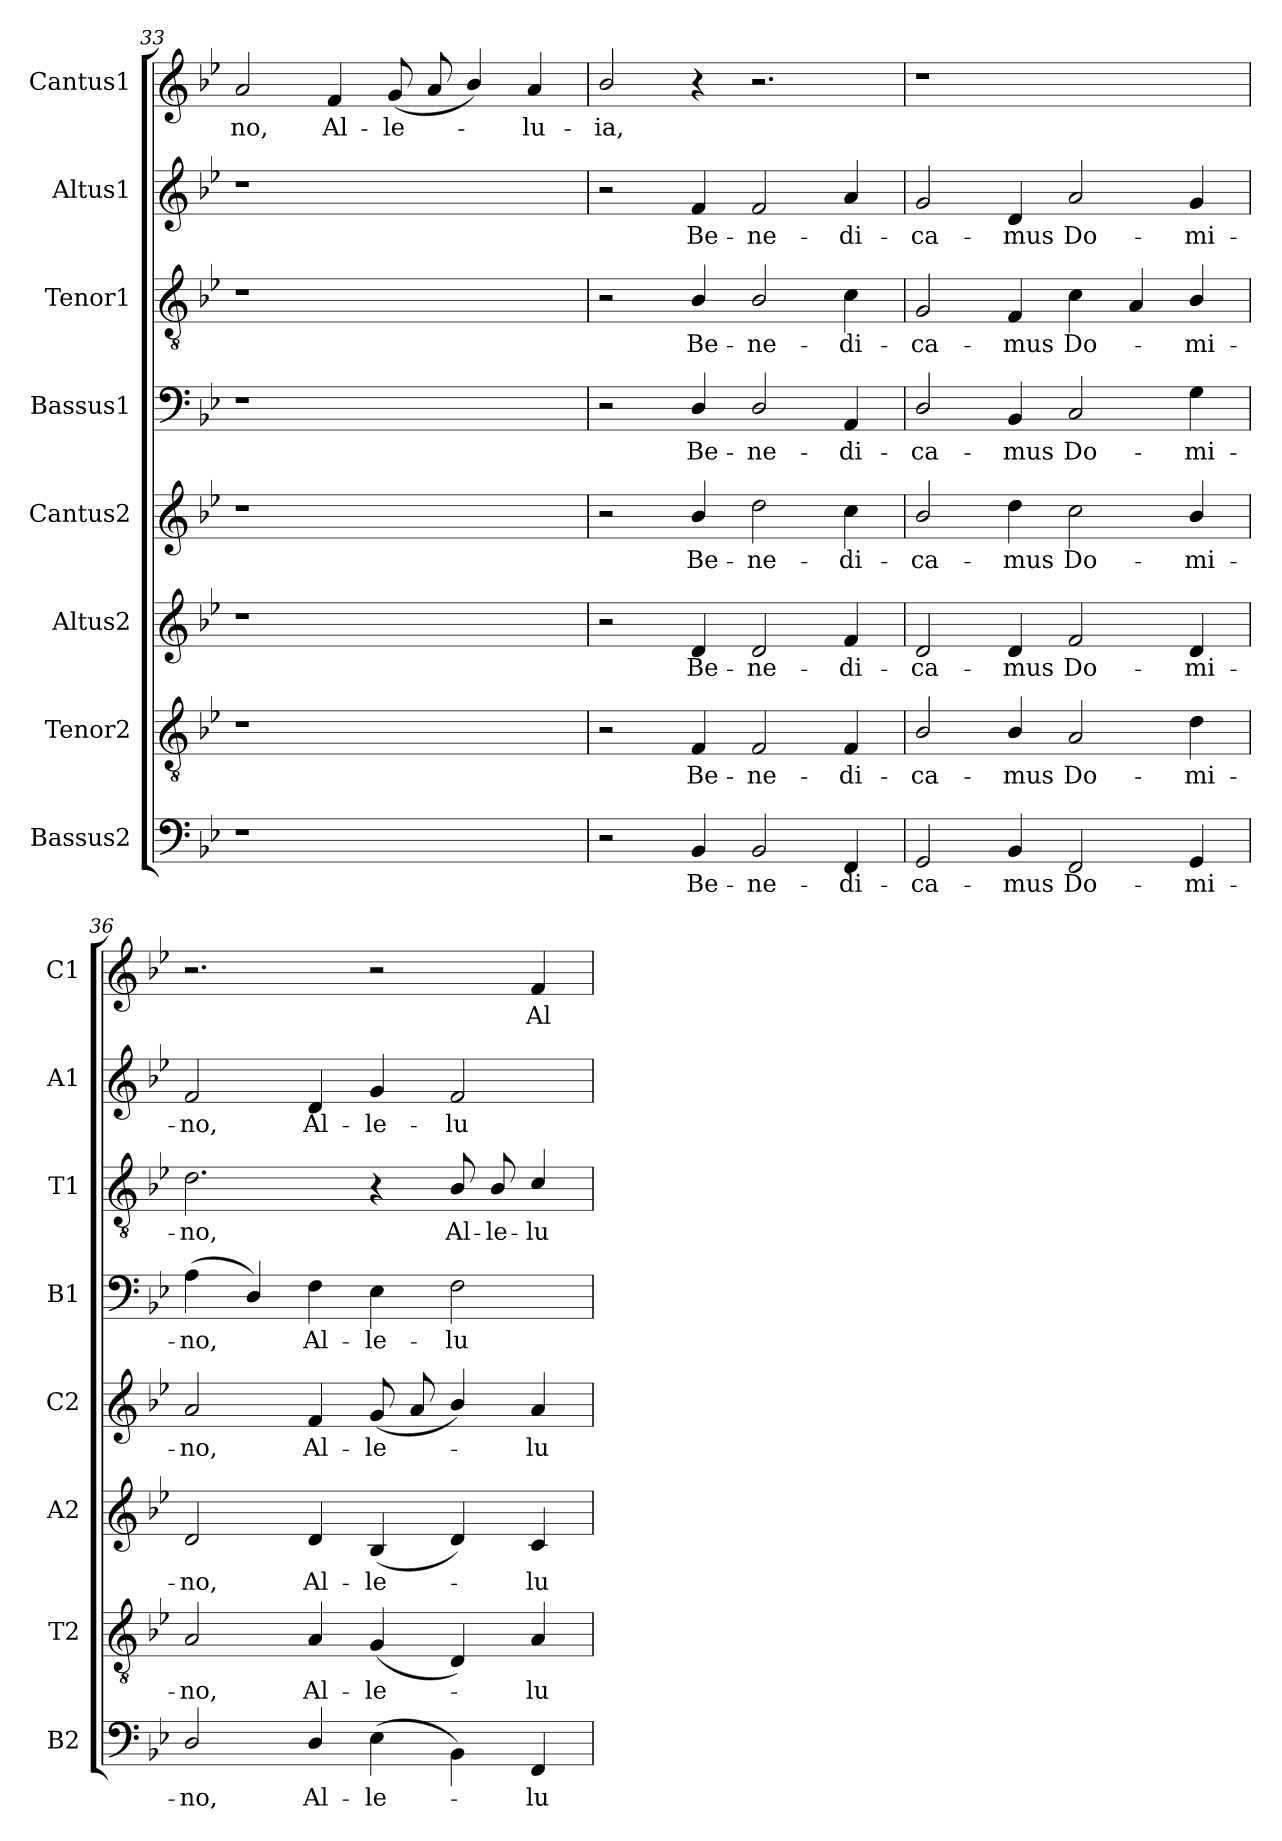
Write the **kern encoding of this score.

**kern	**text	**kern	**text	**kern	**text	**kern	**text	**kern	**text	**kern	**text	**kern	**text	**kern	**text
*part8	*part8	*part7	*part7	*part6	*part6	*part5	*part5	*part4	*part4	*part3	*part3	*part2	*part2	*part1	*part1
*staff8	*staff8	*staff7	*staff7	*staff6	*staff6	*staff5	*staff5	*staff4	*staff4	*staff3	*staff3	*staff2	*staff2	*staff1	*staff1
*I"Bassus2	*	*I"Tenor2	*	*I"Altus2	*	*I"Cantus2	*	*I"Bassus1	*	*I"Tenor1	*	*I"Altus1	*	*I"Cantus1	*
*I'B2	*	*I'T2	*	*I'A2	*	*I'C2	*	*I'B1	*	*I'T1	*	*I'A1	*	*I'C1	*
*clefF4	*	*clefGv2	*	*clefG2	*	*clefG2	*	*clefF4	*	*clefGv2	*	*clefG2	*	*clefG2	*
*	*	*ITrd7c12	*	*	*	*	*	*	*	*ITrd7c12	*	*	*	*	*
*k[b-e-]	*	*k[b-e-]	*	*k[b-e-]	*	*k[b-e-]	*	*k[b-e-]	*	*k[b-e-]	*	*k[b-e-]	*	*k[b-e-]	*
*B-:	*	*B-:	*	*B-:	*	*B-:	*	*B-:	*	*B-:	*	*B-:	*	*B-:	*
=33	=33	=33	=33	=33	=33	=33	=33	=33	=33	=33	=33	=33	=33	=33	=33
!LO:N:vis=1	!	!LO:N:vis=1	!	!LO:N:vis=1	!	!LO:N:vis=1	!	!LO:N:vis=1	!	!LO:N:vis=1	!	!LO:N:vis=1	!	!	!LO:LY:b
1r	.	1r	.	1r	.	1r	.	1r	.	1r	.	1r	.	2a/	-no,
!	!	!	!	!	!	!	!	!	!	!	!	!	!	!	!LO:LY:b
.	.	.	.	.	.	.	.	.	.	.	.	.	.	4f/	Al-
!	!	!	!	!	!	!	!	!	!	!	!	!	!	!	!LO:LY:b
.	.	.	.	.	.	.	.	.	.	.	.	.	.	(<8g/	-le-
.	.	.	.	.	.	.	.	.	.	.	.	.	.	8a/	.
2ryy	.	2ryy	.	2ryy	.	2ryy	.	2ryy	.	2ryy	.	2ryy	.	4b-/)	.
!	!	!	!	!	!	!	!	!	!	!	!	!	!	!	!LO:LY:b
.	.	.	.	.	.	.	.	.	.	.	.	.	.	4a/	-lu-
=34	=34	=34	=34	=34	=34	=34	=34	=34	=34	=34	=34	=34	=34	=34	=34
!	!	!	!	!	!	!	!	!	!	!	!	!	!	!	!LO:LY:b
2r	.	2r	.	2r	.	2r	.	2r	.	2r	.	2r	.	2b-/	-ia,
!	!LO:LY:b	!	!LO:LY:b	!	!LO:LY:b	!	!LO:LY:b	!	!LO:LY:b	!	!LO:LY:b	!	!LO:LY:b	!	!
4BB-/	Be-	4FF/	Be-	4d/	Be-	4b-/	Be-	4D/	Be-	4BB-/	Be-	4f/	Be-	4r	.
!	!LO:LY:b	!	!LO:LY:b	!	!LO:LY:b	!	!LO:LY:b	!	!LO:LY:b	!	!LO:LY:b	!	!LO:LY:b	!	!
2BB-/	-ne-	2FF/	-ne-	2d/	-ne-	2dd\	-ne-	2D/	-ne-	2BB-/	-ne-	2f/	-ne-	2.r	.
!	!LO:LY:b	!	!LO:LY:b	!	!LO:LY:b	!	!LO:LY:b	!	!LO:LY:b	!	!LO:LY:b	!	!LO:LY:b	!	!
4FF/	-di-	4FF/	-di-	4f/	-di-	4cc\	-di-	4AA/	-di-	4C\	-di-	4a/	-di-	.	.
=35	=35	=35	=35	=35	=35	=35	=35	=35	=35	=35	=35	=35	=35	=35	=35
!	!LO:LY:b	!	!LO:LY:b	!	!LO:LY:b	!	!LO:LY:b	!	!LO:LY:b	!	!LO:LY:b	!	!LO:LY:b	!LO:N:vis=1	!
2GG/	-ca-	2BB-/	-ca-	2d/	-ca-	2b-/	-ca-	2D/	-ca-	2GG/	-ca-	2g/	-ca-	1r	.
!	!LO:LY:b	!	!LO:LY:b	!	!LO:LY:b	!	!LO:LY:b	!	!LO:LY:b	!	!LO:LY:b	!	!LO:LY:b	!	!
4BB-/	-mus	4BB-/	-mus	4d/	-mus	4dd\	-mus	4BB-/	-mus	4FF/	-mus	4d/	-mus	.	.
!	!LO:LY:b	!	!LO:LY:b	!	!LO:LY:b	!	!LO:LY:b	!	!LO:LY:b	!	!LO:LY:b	!	!LO:LY:b	!	!
2FF/	Do-	2AA/	Do-	2f/	Do-	2cc\	Do-	2C/	Do-	4C\	Do-	2a/	Do-	.	.
.	.	.	.	.	.	.	.	.	.	4AA/	.	.	.	2ryy	.
!	!LO:LY:b	!	!LO:LY:b	!	!LO:LY:b	!	!LO:LY:b	!	!LO:LY:b	!	!LO:LY:b	!	!LO:LY:b	!	!
4GG/	-mi-	4D\	-mi-	4d/	-mi-	4b-/	-mi-	4G\	-mi-	4BB-/	-mi-	4g/	-mi-	.	.
!!LO:LB:g=z
=36	=36	=36	=36	=36	=36	=36	=36	=36	=36	=36	=36	=36	=36	=36	=36
!	!LO:LY:b	!	!LO:LY:b	!	!LO:LY:b	!	!LO:LY:b	!	!LO:LY:b	!	!LO:LY:b	!	!LO:LY:b	!	!
2D/	-no,	2AA/	-no,	2d/	-no,	2a/	-no,	(>4A\	-no,	2.D\	-no,	2f/	-no,	2.r	.
.	.	.	.	.	.	.	.	4D/)	.	.	.	.	.	.	.
!	!LO:LY:b	!	!LO:LY:b	!	!LO:LY:b	!	!LO:LY:b	!	!LO:LY:b	!	!	!	!LO:LY:b	!	!
4D/	Al-	4AA/	Al-	4d/	Al-	4f/	Al-	4F\	Al-	.	.	4d/	Al-	.	.
!	!LO:LY:b	!	!LO:LY:b	!	!LO:LY:b	!	!LO:LY:b	!	!LO:LY:b	!	!	!	!LO:LY:b	!	!
(>4E-\	-le-	(<4GG/	-le-	(<4B-/	-le-	(<8g/	-le-	4E-\	-le-	4r	.	4g/	-le-	2r	.
.	.	.	.	.	.	8a/	.	.	.	.	.	.	.	.	.
!	!	!	!	!	!	!	!	!	!LO:LY:b	!	!LO:LY:b	!	!LO:LY:b	!	!
4BB-\)	.	4DD/)	.	4d/)	.	4b-/)	.	2F\	-lu-	8BB-/	Al-	2f/	-lu-	.	.
!	!	!	!	!	!	!	!	!	!	!	!LO:LY:b	!	!	!	!
.	.	.	.	.	.	.	.	.	.	8BB-/	-le-	.	.	.	.
!	!LO:LY:b	!	!LO:LY:b	!	!LO:LY:b	!	!LO:LY:b	!	!	!	!LO:LY:b	!	!	!	!LO:LY:b
4FF/	-lu-	4AA/	-lu-	4c/	-lu-	4a/	-lu-	.	.	4C/	-lu-	.	.	4f/	Al-
=	=	=	=	=	=	=	=	=	=	=	=	=	=	=	=
*-	*-	*-	*-	*-	*-	*-	*-	*-	*-	*-	*-	*-	*-	*-	*-
